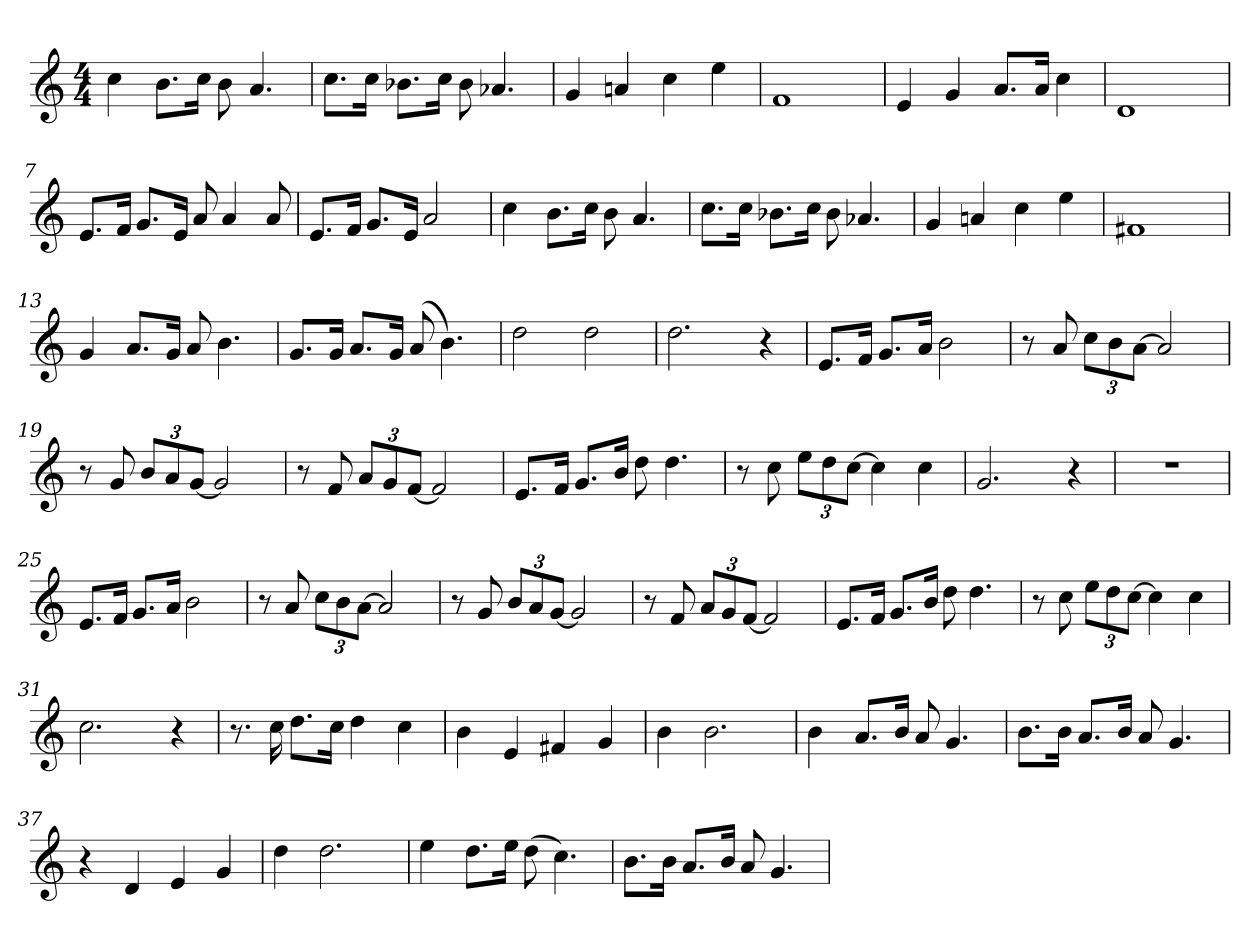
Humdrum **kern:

**kern
*part1
*staff1
*M4/4
=1
4cc
8.bL
16ccJk
8b
4.a
=2
8.ccL
16ccJk
8.b-XL
16ccJk
8b-
4.a-X
=3
4g
4an
4cc
4ee
=4
1f
=5
4e
4g
8.aL
16aJk
4cc
=6
1d
=7
8.eL
16fJk
8.gL
16eJk
8a
4a
8a
=8
8.eL
16fJk
8.gL
16eJk
2a
=9
4cc
8.bL
16ccJk
8b
4.a
=10
8.ccL
16ccJk
8.b-XL
16ccJk
8b-
4.a-X
=11
4g
4an
4cc
4ee
=12
1f#X
=13
4g
8.aL
16gJk
8a
4.b
=14
8.gL
16gJk
8.aL
16gJk
(8a
4.b)
=15
2dd
2dd
=16
2.dd
4r
=17
8.eL
16fJk
8.gL
16aJk
2b
=18
8r
8a
12ccL
12b
[12aJ
2a]
=19
8r
8g
12bL
12a
[12gJ
2g]
=20
8r
8f
12aL
12g
[12fJ
2f]
=21
8.eL
16fJk
8.gL
16bJk
8dd
4.dd
=22
8r
8cc
12eeL
12dd
[12ccJ
4cc]
4cc
=23
2.g
4r
=24
1r
=25
8.eL
16fJk
8.gL
16aJk
2b
=26
8r
8a
12ccL
12b
[12aJ
2a]
=27
8r
8g
12bL
12a
[12gJ
2g]
=28
8r
8f
12aL
12g
[12fJ
2f]
=29
8.eL
16fJk
8.gL
16bJk
8dd
4.dd
=30
8r
8cc
12eeL
12dd
[12ccJ
4cc]
4cc
=31
2.cc
4r
=32
8.r
16cc
8.ddL
16ccJk
4dd
4cc
=33
4b
4e
4f#X
4g
=34
4b
2.b
=35
4b
8.aL
16bJk
8a
4.g
=36
8.bL
16bJk
8.aL
16bJk
8a
4.g
=37
4r
4d
4e
4g
=38
4dd
2.dd
=39
4ee
8.ddL
16eeJk
(8dd
4.cc)
=40
8.bL
16bJk
8.aL
16bJk
8a
4.g
=
*-
